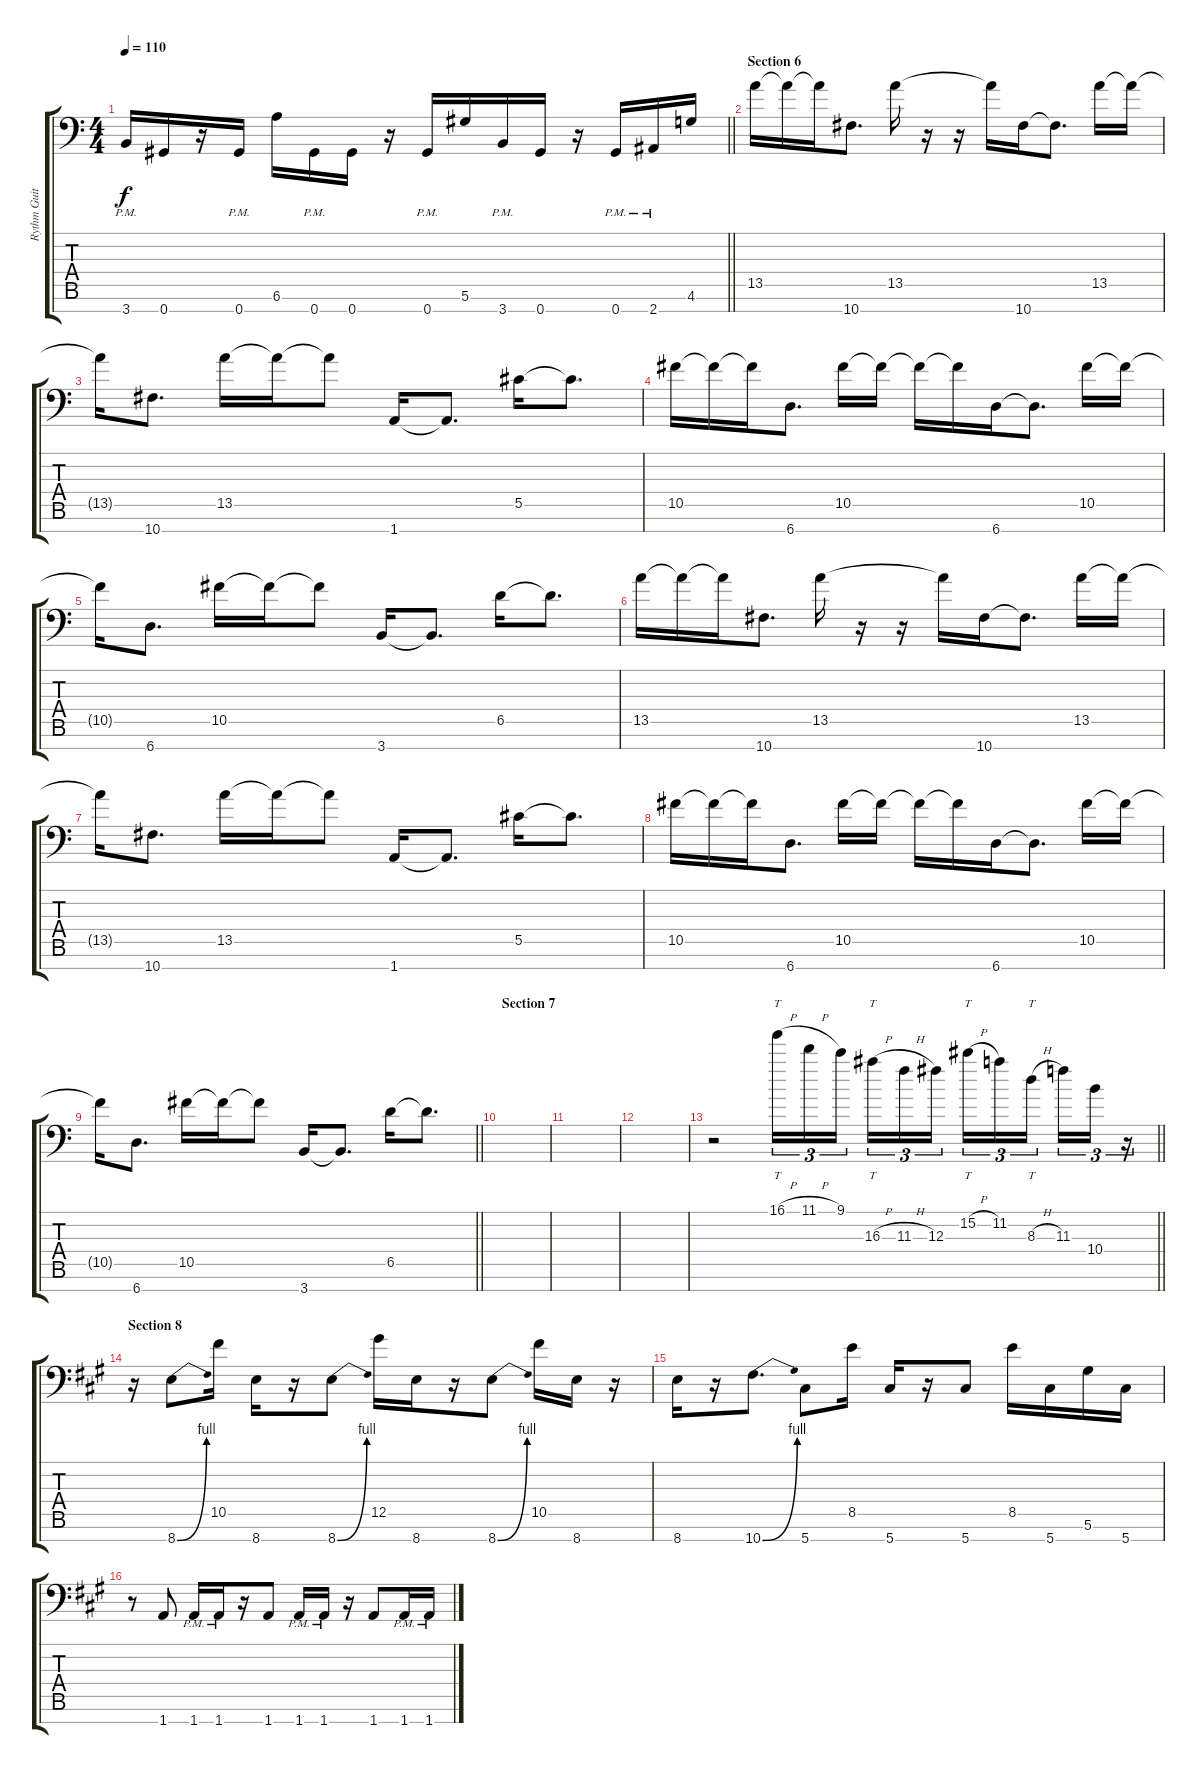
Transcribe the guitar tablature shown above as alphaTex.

\track ("Rythm Guitar" "Rythm Guit") {instrument distortionguitar}
\staff {score tabs}
\tuning (Eb4 Bb3 Gb3 Db3 Ab2 Eb2 Ab1) {hide}
\ts (4 4)
\tempo 110
\clef f4
\barLineRight lightlight
\ks c
3.7{pm}.16{dy f} 0.7.16 r.16 0.7{pm}.16 6.6.16 0.7{pm}.16 0.7.16 r.16 0.7{pm}.16 5.6.16 3.7{pm}.16 0.7.16 r.16 0.7{pm}.16 2.7{pm}.16 4.6.16 |
\section ("" "Section 6")
13.5.16 13.5{t}.16 13.5{t}.16 10.7.8{d} 13.5.16 r.16 r.16 13.5{t}.16 10.7.16 10.7{t}.8{d} 13.5.16 13.5{t}.16 |
13.5{t}.16 10.7.8{d} 13.5.16 13.5{t}.16 13.5{t}.8 1.7.16 1.7{t}.8{d} 5.5.16 5.5{t}.8{d} |
10.5.16 10.5{t}.16 10.5{t}.16 6.7.8{d} 10.5.16 10.5{t}.16 10.5{t}.16 10.5{t}.16 6.7.16 6.7{t}.8{d} 10.5.16 10.5{t}.16 |
10.5{t}.16 6.7.8{d} 10.5.16 10.5{t}.16 10.5{t}.8 3.7.16 3.7{t}.8{d} 6.5.16 6.5{t}.8{d} |
13.5.16 13.5{t}.16 13.5{t}.16 10.7.8{d} 13.5.16 r.16 r.16 13.5{t}.16 10.7.16 10.7{t}.8{d} 13.5.16 13.5{t}.16 |
13.5{t}.16 10.7.8{d} 13.5.16 13.5{t}.16 13.5{t}.8 1.7.16 1.7{t}.8{d} 5.5.16 5.5{t}.8{d} |
10.5.16 10.5{t}.16 10.5{t}.16 6.7.8{d} 10.5.16 10.5{t}.16 10.5{t}.16 10.5{t}.16 6.7.16 6.7{t}.8{d} 10.5.16 10.5{t}.16 |
\barLineRight lightlight
10.5{t}.16 6.7.8{d} 10.5.16 10.5{t}.16 10.5{t}.8 3.7.16 3.7{t}.8{d} 6.5.16 6.5{t}.8{d} |
\section ("" "Section 7")
|
|
|
\barLineRight lightlight
r.2 16.1{h}.16{tt tu (3 2)} 11.1{h}.16{tu (3 2)} 9.1.16{tu (3 2) beam splitsecondary} 16.3{h}.16{tt tu (3 2)} 11.3{h}.16{tu (3 2)} 12.3.16{tu (3 2)} 15.2{h}.16{tt tu (3 2)} 11.2.16{tu (3 2)} 8.3{h}.16{tt tu (3 2) beam splitsecondary} 11.3.16{tu (3 2)} 10.4.16{tu (3 2)} r.16{tu (3 2)} |
\section ("" "Section 8")
\ks f#minor
r.16 8.7{be (bend 0 0 60 4)}.8 10.5.16 8.7.16 r.16 8.7{be (bend 0 0 60 4)}.8 12.5.16 8.7.16 r.16 8.7{be (bend 0 0 60 4)}.8 10.5.16 8.7.16 r.16 |
8.7.16 r.16 10.7{be (bend 0 0 60 4)}.8{d} 5.7.8 8.5.16 5.7.16 r.16 5.7.8 8.5.16 5.7.16 5.6.16 5.7.16 |
r.8 1.7.8 1.7{pm}.16 1.7{pm}.16 r.16 1.7.8 1.7{pm}.16 1.7{pm}.16 r.16 1.7.8 1.7{pm}.16 1.7{pm}.16
